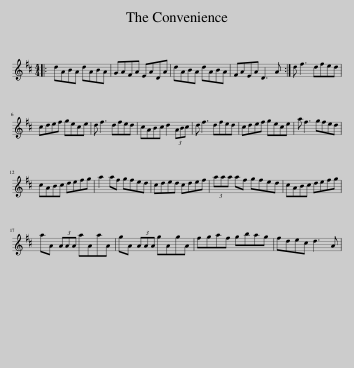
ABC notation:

X:1
L:1/8
M:4/4
I:linebreak $
K:D
V:1 treble
V:1
|: dABA dABA | GAFA EADA | dABA dABA | FAEA D3 A :| d f3 dfed |$ %5
 cdef gece | d f3 dfed | cABc d2 (3ABc | d f3 dfed | cdef gece | %10
 a f3 gfed |$ cABc defg | a2 af gfed | cded cdef | (3aaa af gfed | %15
 cABc defg |$ aA (3AAA aAaA | gA (3AAA gAgA | fgaf gbag | fdec d3 A | %20
